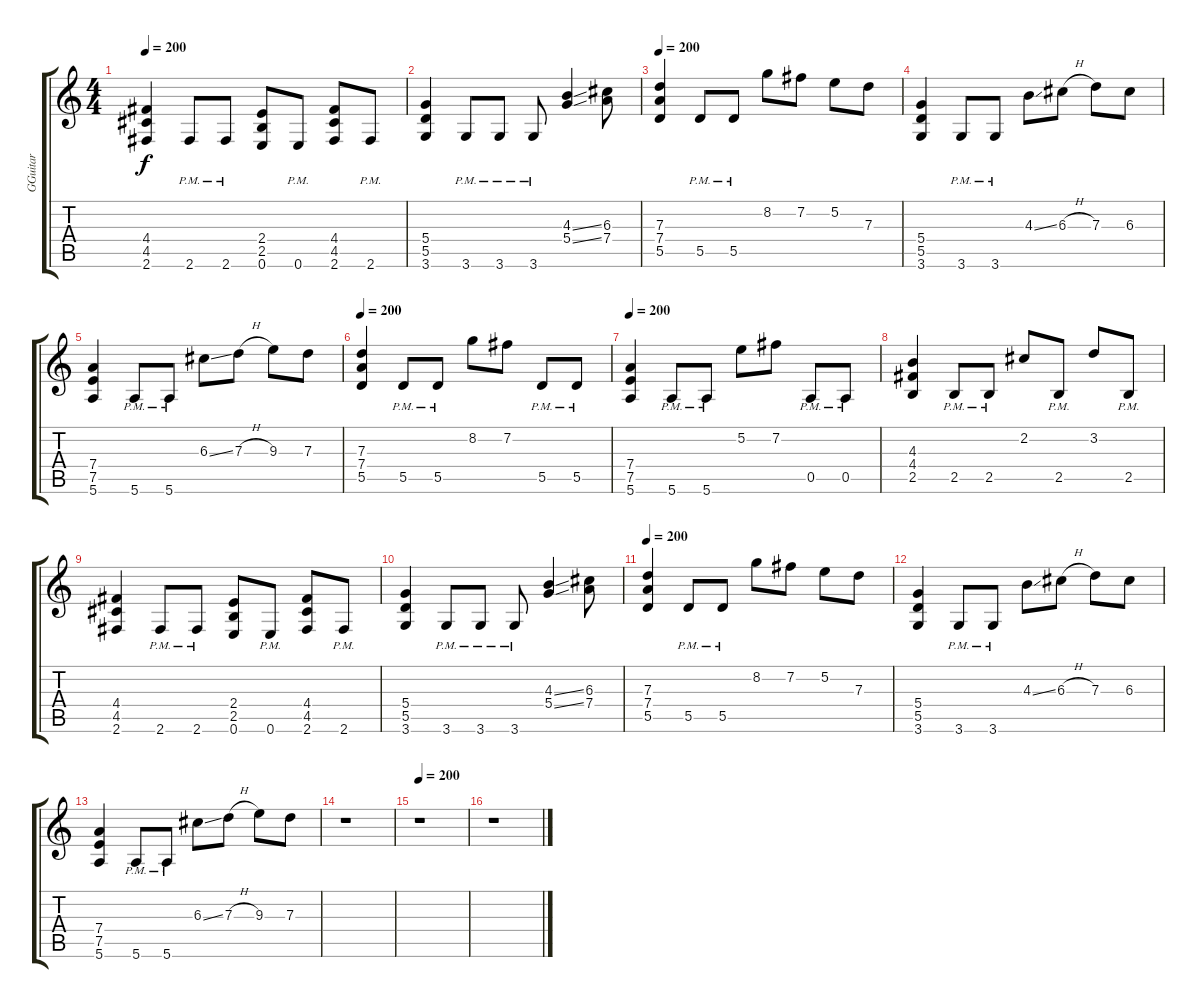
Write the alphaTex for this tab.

\track ("GGuitar" "GGuitar") {instrument distortionguitar}
\staff {score tabs}
\tuning (E4 B3 G3 D3 A2 E2) {hide}
\ts (4 4)
\tempo 200
\clef g2
\ks c
(4.4 4.5 2.6).4{dy f} 2.6{pm}.8 2.6{pm}.8 (2.4 2.5 0.6).8 0.6{pm}.8 (4.4 4.5 2.6).8 2.6{pm}.8 |
(5.4 5.5 3.6).4 3.6{pm}.8 3.6{pm}.8 3.6{pm}.8 (4.3{ss} 5.4{ss}).4 (6.3 7.4).8 |
\tempo 200
(7.3 7.4 5.5).4 5.5{pm}.8 5.5{pm}.8 8.2.8 7.2.8 5.2.8 7.3.8 |
(5.4 5.5 3.6).4 3.6{pm}.8 3.6{pm}.8 4.3{ss}.8 6.3{h}.8 7.3.8 6.3.8 |
(7.4 7.5 5.6).4 5.6{pm}.8 5.6{pm}.8 6.3{ss}.8 7.3{h}.8 9.3.8 7.3.8 |
\tempo 200
(7.3 7.4 5.5).4 5.5{pm}.8 5.5{pm}.8 8.2.8 7.2.8 5.5{pm}.8 5.5{pm}.8 |
\tempo 200
(7.4 7.5 5.6).4 5.6{pm}.8 5.6{pm}.8 5.2.8 7.2.8 0.5{pm}.8 0.5{pm}.8 |
(4.3 4.4 2.5).4 2.5{pm}.8 2.5{pm}.8 2.2.8 2.5{pm}.8 3.2.8 2.5{pm}.8 |
(4.4 4.5 2.6).4 2.6{pm}.8 2.6{pm}.8 (2.4 2.5 0.6).8 0.6{pm}.8 (4.4 4.5 2.6).8 2.6{pm}.8 |
(5.4 5.5 3.6).4 3.6{pm}.8 3.6{pm}.8 3.6{pm}.8 (4.3{ss} 5.4{ss}).4 (6.3 7.4).8 |
\tempo 200
(7.3 7.4 5.5).4 5.5{pm}.8 5.5{pm}.8 8.2.8 7.2.8 5.2.8 7.3.8 |
(5.4 5.5 3.6).4 3.6{pm}.8 3.6{pm}.8 4.3{ss}.8 6.3{h}.8 7.3.8 6.3.8 |
(7.4 7.5 5.6).4 5.6{pm}.8 5.6{pm}.8 6.3{ss}.8 7.3{h}.8 9.3.8 7.3.8 |
r.1 |
\tempo 200
r.1 |
r.1
